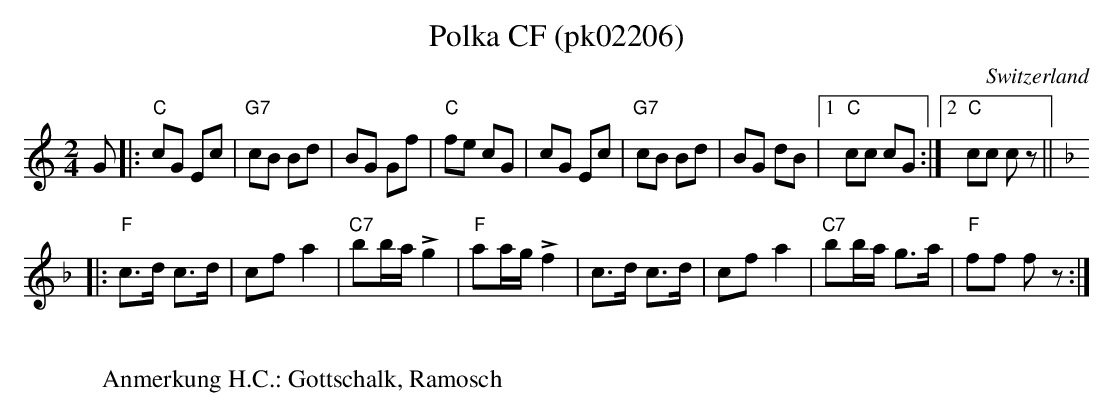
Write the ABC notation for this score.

X:1
T:Polka CF (pk02206)
O:Switzerland
M:2/4
L:1/8
K:C major
G |: "C"cG Ec | "G7"cB Bd | BG Gf | "C"fe cG | cG Ec | "G7"cB Bd | BG dB |1 "C"cc cG :|2 "C"cc cz || [K:F]
|: "F"c>d c>d | cfa2 | "C7"bb/a/!>!g2 | "F"aa/g/ !>!f2 | c>d c>d | cfa2 | "C7"bb/a/ g>a | "F"ff fz :|
W:
W:Anmerkung H.C.: Gottschalk, Ramosch
